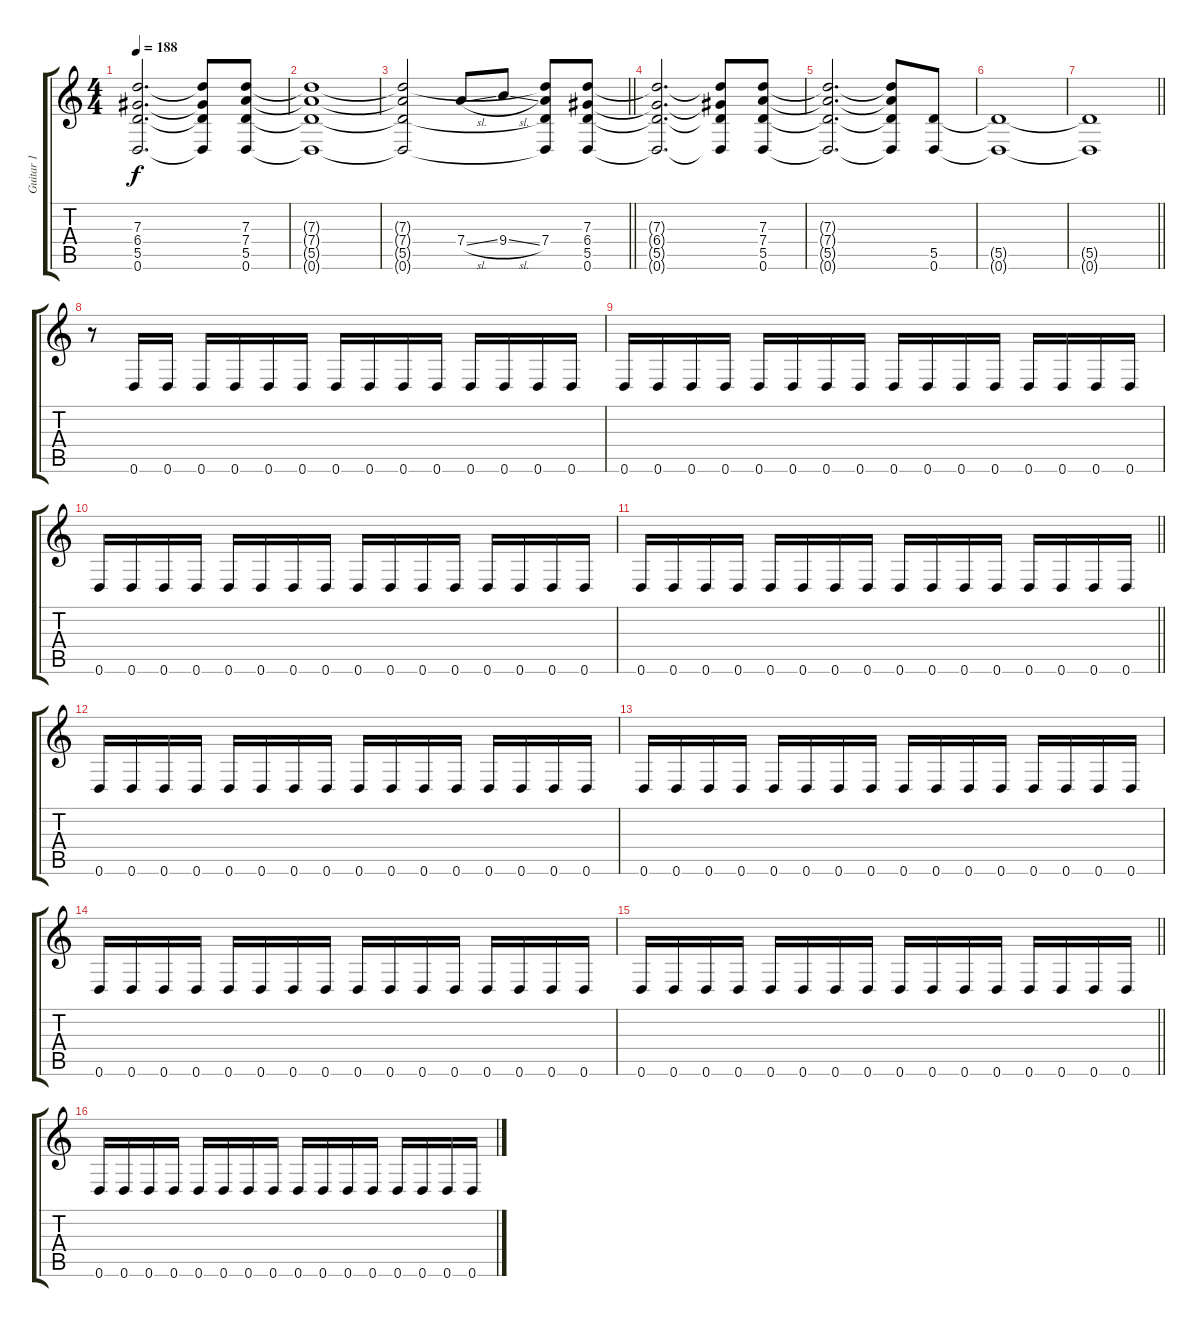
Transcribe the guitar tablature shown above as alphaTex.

\track ("Guitar 1" "Guitar 1") {instrument distortionguitar}
\staff {score tabs}
\tuning (E4 B3 G3 D3 A2 D2) {hide}
\ts (4 4)
\tempo 188
\clef g2
\ks c
(7.3{t} 6.4{t} 5.5{t} 0.6{t}).2{d dy f} (7.3{t} 6.4{t} 5.5{t} 0.6{t}).8 (7.3 7.4 5.5 0.6).8 |
(7.3{t} 7.4{t} 5.5{t} 0.6{t}).1 |
\barLineRight lightlight
(7.3{t} 7.4{t} 5.5{t} 0.6{t}).2 7.4{sl}.8 9.4{sl}.8 (7.3{t} 7.4 5.5{t} 0.6{t}).8 (7.3 6.4 5.5 0.6).8 |
(7.3{t} 6.4{t} 5.5{t} 0.6{t}).2{d} (7.3{t} 6.4{t} 5.5{t} 0.6{t}).8 (7.3 7.4 5.5 0.6).8 |
(7.3{t} 7.4{t} 5.5{t} 0.6{t}).2{d} (7.3{t} 7.4{t} 5.5{t} 0.6{t}).8 (5.5 0.6).8 |
(5.5{t} 0.6{t}).1 |
\barLineRight lightlight
(5.5{t} 0.6{t}).1 |
\section ("" "")
r.8 0.6.16 0.6.16 0.6.16 0.6.16 0.6.16 0.6.16 0.6.16 0.6.16 0.6.16 0.6.16 0.6.16 0.6.16 0.6.16 0.6.16 |
0.6.16 0.6.16 0.6.16 0.6.16 0.6.16 0.6.16 0.6.16 0.6.16 0.6.16 0.6.16 0.6.16 0.6.16 0.6.16 0.6.16 0.6.16 0.6.16 |
0.6.16 0.6.16 0.6.16 0.6.16 0.6.16 0.6.16 0.6.16 0.6.16 0.6.16 0.6.16 0.6.16 0.6.16 0.6.16 0.6.16 0.6.16 0.6.16 |
\barLineRight lightlight
0.6.16 0.6.16 0.6.16 0.6.16 0.6.16 0.6.16 0.6.16 0.6.16 0.6.16 0.6.16 0.6.16 0.6.16 0.6.16 0.6.16 0.6.16 0.6.16 |
0.6.16 0.6.16 0.6.16 0.6.16 0.6.16 0.6.16 0.6.16 0.6.16 0.6.16 0.6.16 0.6.16 0.6.16 0.6.16 0.6.16 0.6.16 0.6.16 |
0.6.16 0.6.16 0.6.16 0.6.16 0.6.16 0.6.16 0.6.16 0.6.16 0.6.16 0.6.16 0.6.16 0.6.16 0.6.16 0.6.16 0.6.16 0.6.16 |
0.6.16 0.6.16 0.6.16 0.6.16 0.6.16 0.6.16 0.6.16 0.6.16 0.6.16 0.6.16 0.6.16 0.6.16 0.6.16 0.6.16 0.6.16 0.6.16 |
\barLineRight lightlight
0.6.16 0.6.16 0.6.16 0.6.16 0.6.16 0.6.16 0.6.16 0.6.16 0.6.16 0.6.16 0.6.16 0.6.16 0.6.16 0.6.16 0.6.16 0.6.16 |
0.6.16 0.6.16 0.6.16 0.6.16 0.6.16 0.6.16 0.6.16 0.6.16 0.6.16 0.6.16 0.6.16 0.6.16 0.6.16 0.6.16 0.6.16 0.6.16
